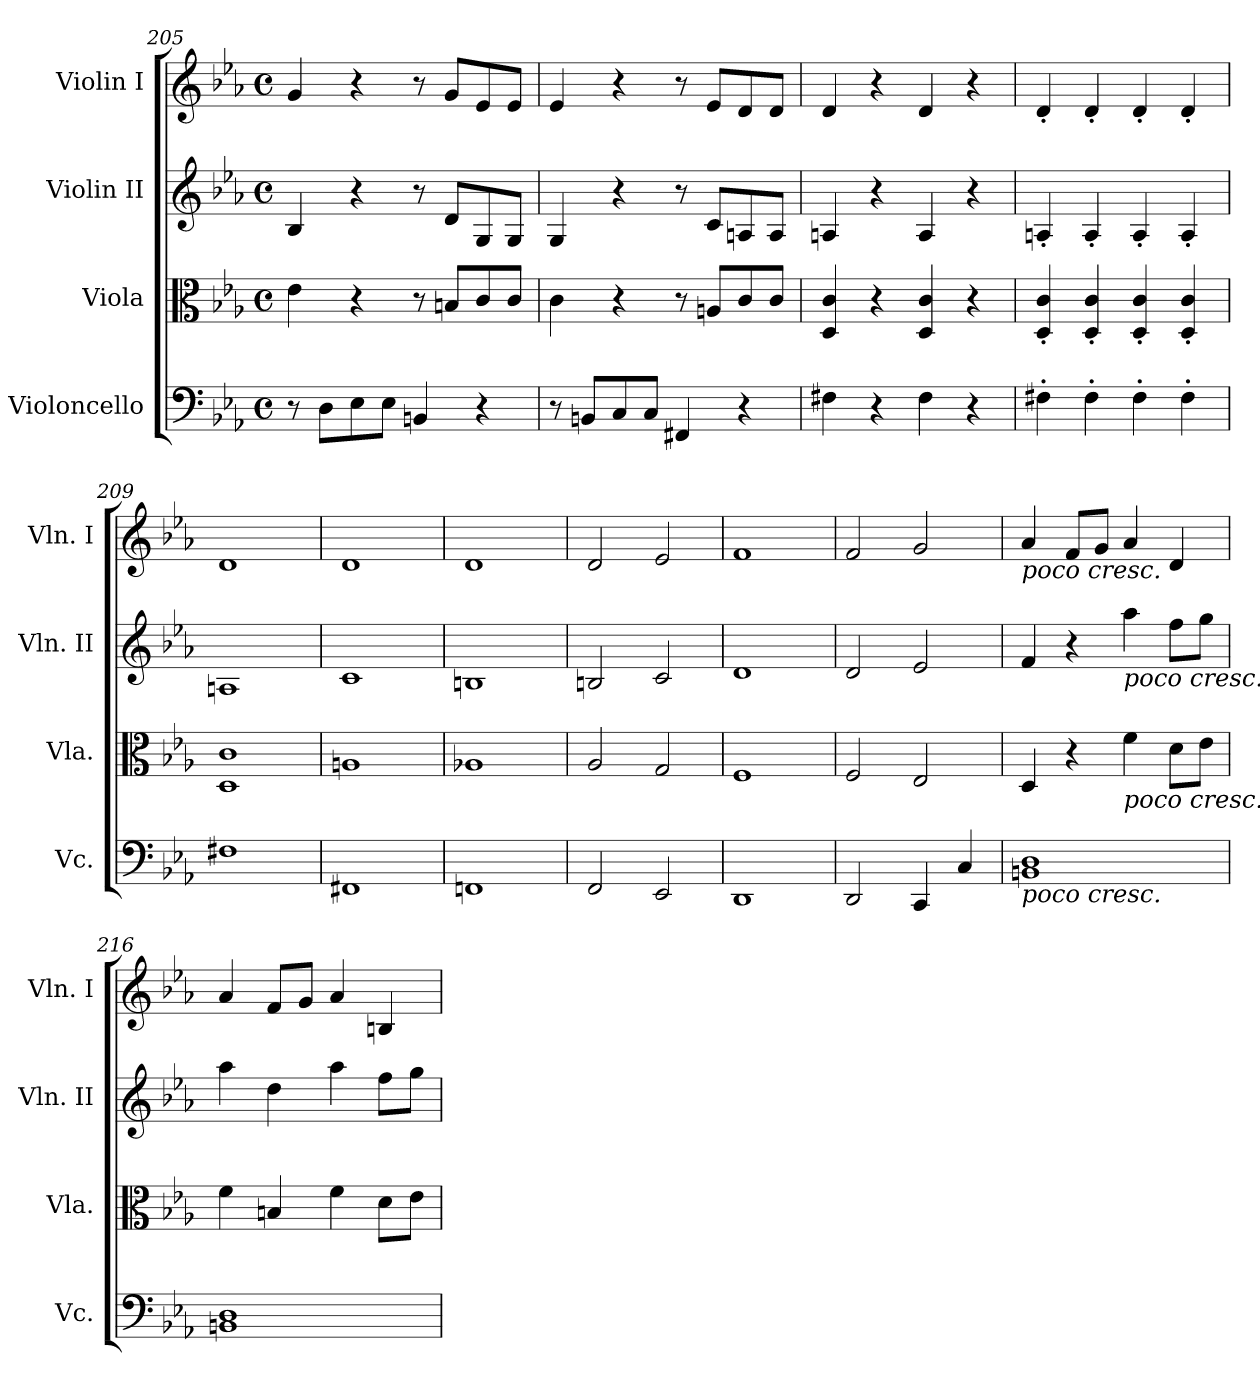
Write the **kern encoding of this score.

**kern	**kern	**kern	**kern
*part4	*part3	*part2	*part1
*staff4	*staff3	*staff2	*staff1
*I"Violoncello	*I"Viola	*I"Violin II	*I"Violin I
*I'Vc.	*I'Vla.	*I'Vln. II	*I'Vln. I
*clefF4	*clefC3	*clefG2	*clefG2
*k[b-e-a-]	*k[b-e-a-]	*k[b-e-a-]	*k[b-e-a-]
*E-:	*E-:	*E-:	*E-:
*M4/4	*M4/4	*M4/4	*M4/4
*met(c)	*met(c)	*met(c)	*met(c)
=205	=205	=205	=205
8r	4e-\	4B-/	4g/
8D\L	.	.	.
8E-\	4r	4r	4r
8E-\J	.	.	.
4BBn/	8r	8r	8r
.	8Bn/L	8d/L	8g/L
4r	8c/	8G/	8e-/
.	8c/J	8G/J	8e-/J
!!LO:LB:g=z
=206	=206	=206	=206
8r	4c\	4G/	4e-/
8BBn/L	.	.	.
8C/	4r	4r	4r
8C/J	.	.	.
4FF#X/	8r	8r	8r
.	8An/L	8c/L	8e-/L
4r	8c/	8An/	8d/
.	8c/J	8A/J	8d/J
=207	=207	=207	=207
4F#X\	4D/ 4c/	4An/	4d/
4r	4r	4r	4r
4F#\	4D/ 4c/	4A/	4d/
4r	4r	4r	4r
=208	=208	=208	=208
4F#X'\	4D/' 4c/'	4An'/	4d'/
4F#'\	4D/' 4c/'	4A'/	4d'/
4F#'\	4D/' 4c/'	4A'/	4d'/
4F#'\	4D/' 4c/'	4A'/	4d'/
=209	=209	=209	=209
1F#X	1D 1c	1An	1d
=210	=210	=210	=210
1FF#X	1An	1c	1d
=211	=211	=211	=211
1FFn	1A-X	1Bn	1d
=212	=212	=212	=212
2FF/	2A-/	2Bn/	2d/
2EE-/	2G/	2c/	2e-/
!!LO:LB:g=z
=213	=213	=213	=213
1DD	1F	1d	1f
=214	=214	=214	=214
2DD/	2F/	2d/	2f/
4CC/	2E-/	2e-/	2g/
4C/	.	.	.
=215	=215	=215	=215
!	!	!	!LO:TX:b:i:t=poco cresc.
!LO:TX:b:i:t=poco cresc.	!	!	!
1BBn 1D	4D/	4f/	4a-/
.	4r	4r	8f/L
.	.	.	8g/J
!	!	!LO:TX:b:i:t=poco cresc.	!
!	!LO:TX:b:i:t=poco cresc.	!	!
.	4f\	4aa-\	4a-/
.	8d\L	8ff\L	4d/
.	8e-\J	8gg\J	.
=216	=216	=216	=216
1BBn 1D	4f\	4aa-\	4a-/
.	4Bn/	4dd\	8f/L
.	.	.	8g/J
.	4f\	4aa-\	4a-/
.	8d\L	8ff\L	4Bn/
.	8e-\J	8gg\J	.
=	=	=	=
*-	*-	*-	*-
